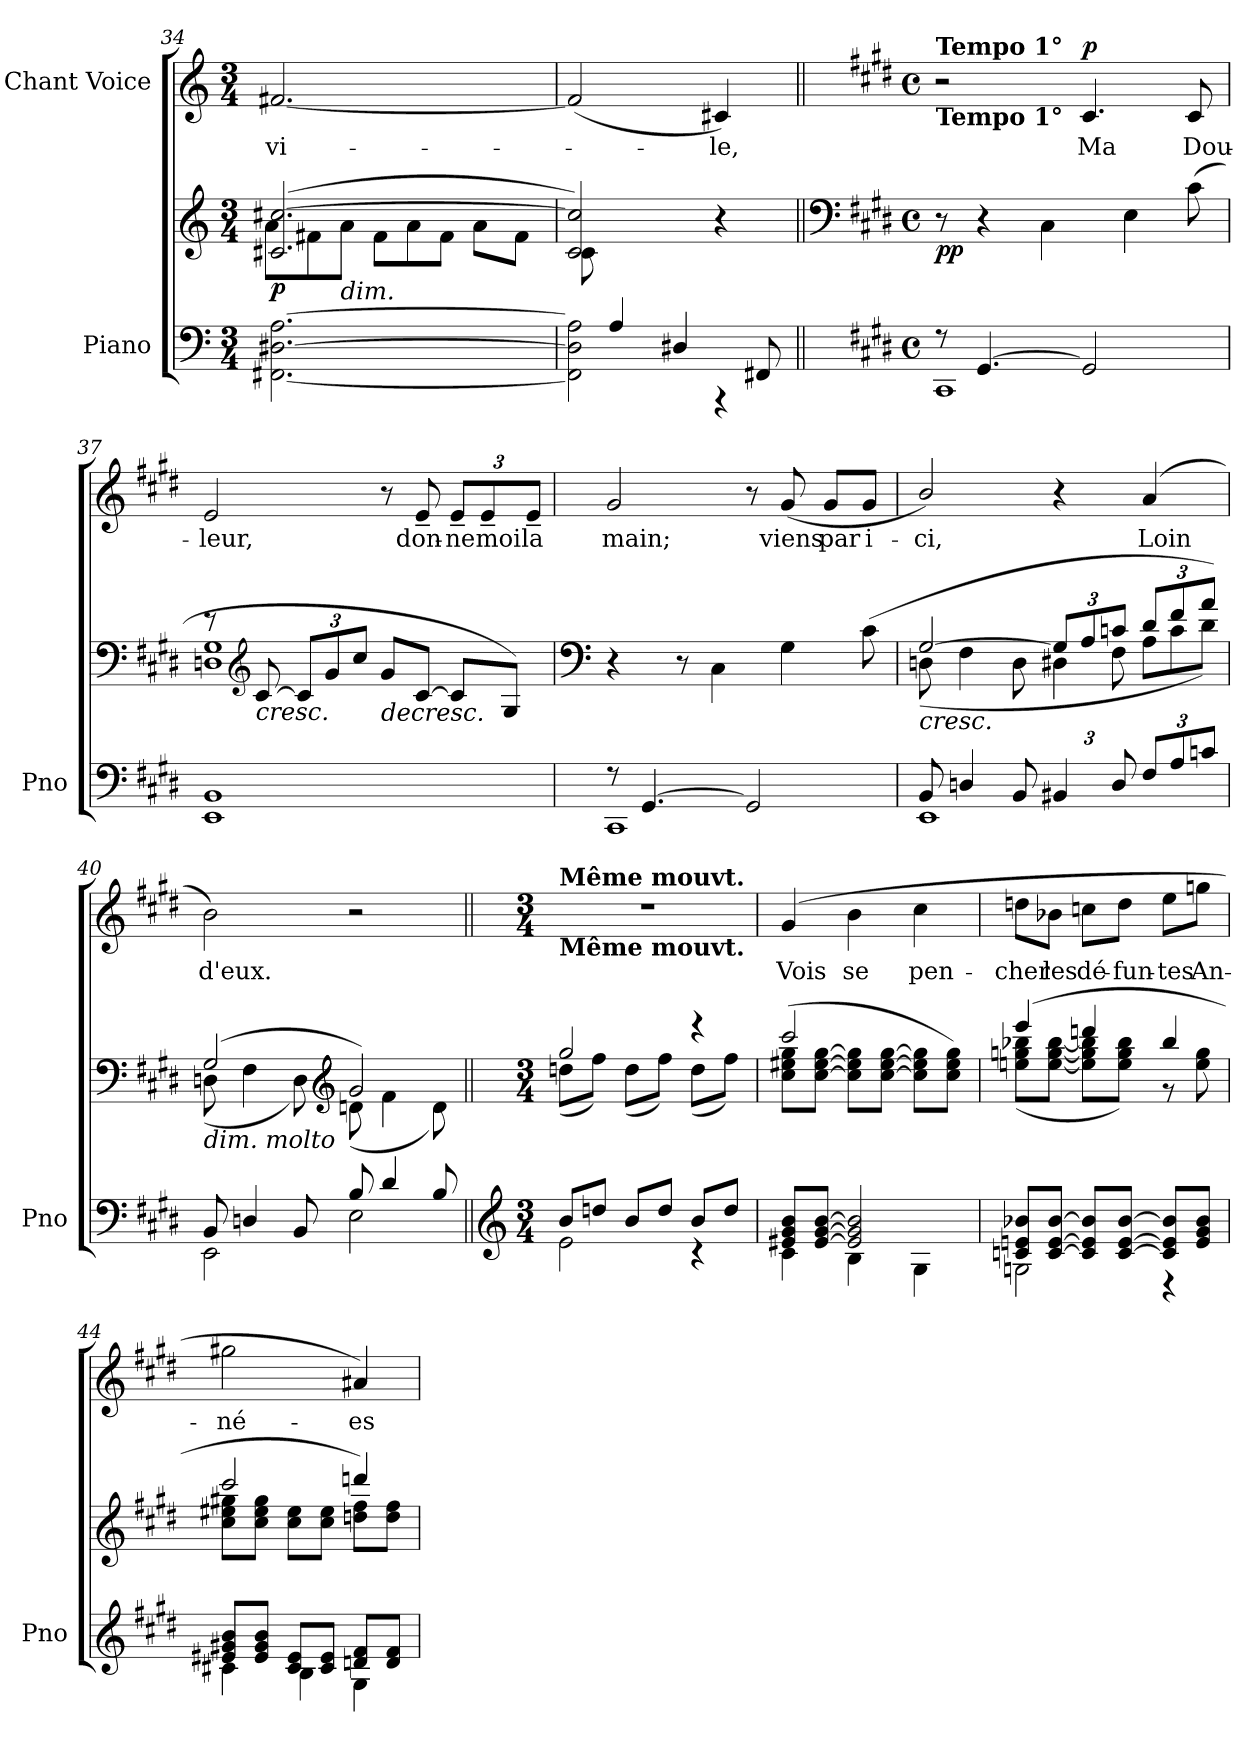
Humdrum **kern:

**kern	**kern	**dynam	**kern	**text	**dynam
*part2	*part2	*part2	*part1	*part1	*part1
*staff3	*staff2	*staff2/3	*staff1	*staff1	*staff1
*I"Piano	*	*	*I"Chant Voice	*	*
*I'Pno	*	*	*	*	*
*clefF4	*clefG2	*	*clefG2	*	*
*k[]	*k[]	*	*k[]	*	*
*M3/4	*M3/4	*	*M3/4	*	*
=34	=34	=34	=34	=34	=34
*	*^	*	*	*	*
*	*	*Xtuplet	*	*	*	*
!	!	!	!LO:DY:b	!	!LO:LY:b	!
[2.FF#X\ [2.D#X\ [2.A\	((2.c#X/ [2.cc#X/	12a\L	p	[2.f#X/	-vi-	.
.	.	12f#X\	.	.	.	.
!	!	!LO:TX:b:i:t=dim.	!	!	!	!
.	.	12a\J	.	.	.	.
.	.	12f#\L	.	.	.	.
.	.	12a\	.	.	.	.
.	.	12f#\J	.	.	.	.
.	.	8a\L	.	.	.	.
.	.	8f#\J	.	.	.	.
=35	=35	=35	=35	=35	=35	=35
*^	*	*	*	*	*	*
!	!	!	!	!LO:DY:b	!	!	!
!	!	!	!	!LO:DY:n=1:b	!	!	!
!	!	!	!	!LO:DY:n=2:b	!	!	!
8ryy	2FF#\] 2D#\] 2A\]	2c/ 2cc#/])	8c\	other-dynamics p other-dynamics	(2f#/]	.	.
4A/	.	.	2ryy	.	.	.	.
4D#X/	.	.	.	.	.	.	.
!	!	!	!	!	!	!LO:LY:b	!
.	4r	4r	.	.	4c#X/)	-le,	.
8FF#X/)	.	.	8ryy	.	.	.	.
*	*	*v	*v	*	*	*	*
=36||	=36||	=36||	=36||	=36||	=36||	=36||
*	*	*clefF4	*	*	*	*
*k[f#c#g#d#]	*	*k[f#c#g#d#]	*	*k[f#c#g#d#]	*	*
*M4/4	*	*M4/4	*	*M4/4	*	*
*met(c)	*	*met(c)	*	*met(c)	*	*
*	*	*^	*	*	*	*
!	!	!	!	!	!LO:TX:b:B:t=Tempo 1°	!	!
!	!	!	!	!	!LO:TX:a:B:t=Tempo 1°	!	!
!	!	!	!	!LO:DY:b	!	!	!
*	*	*v	*v	*	*	*	*
8r	1CC#	8r	pp	2r	.	.
([4.GG#/	.	4r	.	.	.	.
.	.	4C#\	.	.	.	.
!	!	!	!	!	!LO:LY:b	!LO:DY:b
2GG#/]	.	.	.	4.c#/	Ma	p
.	.	4E\	.	.	.	.
!	!	!	!	!	!LO:LY:b	!
.	.	(8c#\	.	8c#/	Dou-	.
*v	*v	*	*	*	*	*
!!LO:LB:g=z
=37	=37	=37	=37	=37	=37
*	*^	*	*	*	*
!	!	!	!	!	!LO:LY:b	!
1EE 1BB	8r	1Dn 1G#	.	2e/	-leur,	.
*	*clefG2	*	*	*	*	*
!	!	!	!LO:HP:b	!	!	!
.	[8c#/	.	<	.	.	.
*	*tuplet	*	*	*	*	*
*	*Xbrackettup	*	*	*	*	*
.	12c#/L]	.	.	.	.	.
.	12g#/	.	.	.	.	.
.	12cc#/J	.	.	.	.	.
!	!	!	!LO:HP:b	!	!	!
.	8g#/L	.	>	8r	.	.
!	!	!	!	!	!LO:LY:b	!
.	[8c#/J	.	.	8e~/	don-	.
*	*	*	*	*Xbrackettup	*	*
!	!	!	!	!	!LO:LY:b	!
.	8c#/L]	.	.	12e~/L	-ne	.
!	!	!	!	!	!LO:LY:b	!
.	.	.	.	12e~/	moi	.
.	8G#/J)	.	[	.	.	.
!	!	!	!	!	!LO:LY:b	!
.	.	.	.	12e~/J	la	.
*	*v	*v	*	*	*	*
=38	=38	=38	=38	=38	=38
*	*clefF4	*	*	*	*
*^	*	*	*	*	*
!	!	!	!	!	!LO:LY:b	!
8r	1CC#	4r	.	2g#/	main;	.
([4.GG#/	.	.	.	.	.	.
.	.	8r	.	.	.	.
.	.	4C#\	.	.	.	.
2GG#/]	.	.	.	8r	.	.
!	!	!	!	!	!LO:LY:b	!
.	.	4G#\	.	(8g#/	viens	.
!	!	!	!	!	!LO:LY:b	!
.	.	.	.	8g#/L	par	.
!	!	!	!	!	!LO:LY:b	!
.	.	(8c#\	.	8g#/J	i-	.
=39	=39	=39	=39	=39	=39	=39
!	!	!	!LO:HP:b	!	!LO:LY:b	!
*	*	*^	*	*	*	*
8BB/	1EE	[2G#/	(8Dn\	<	2b/)	-ci,	.
4Dn/	.	.	4F#\	.	.	.	.
8BB/	.	.	8D\	.	.	.	.
*Xbrackettup	*	*	*Xtuplet	*	*	*	*
6BB#X/	.	12G#/L]	6D#X\	.	4r	.	.
.	.	12A/	.	.	.	.	.
12D/	.	12cn/J	12F#\	.	.	.	.
*brackettup	*	*tuplet	*Xtuplet	*	*	*	*
!	!	!	!	!	!	!LO:LY:b	!
12F#/L	.	12d#/L	12A\L	.	(4a/	Loin	.
12A/	.	12f#/	12c\	.	.	.	.
12cn/J	.	12a/J)	12d#\J)	.	.	.	.
*v	*v	*	*	*	*	*	*
*	*v	*v	*	*	*	*
.	.	]	.	.	.
!!LO:PB:g=z
=40	=40	=40	=40	=40	=40
*^	*^	*	*	*	*
!	!	!LO:TX:b:i:t=dim. molto	!	!	!	!	!
!	!	!	!	!	!	!LO:LY:b	!
8BB/	2EE\	(2G#/	(8Dn\	.	2b\)	d'eux.	.
4Dn/	.	.	4F#\	.	.	.	.
8BB/	.	.	8D\)	.	.	.	.
*	*	*clefG2	*	*	*	*	*
8B/	2E\	2g#/)	(8dn\	.	2r	.	.
4d#/	.	.	4f#\	.	.	.	.
8B/	.	.	8d\)	.	.	.	.
=41||	=41||	=41||	=41||	=41||	=41||	=41||	=41||
*clefG2	*	*	*	*	*	*	*
*M3/4	*	*M3/4	*	*	*M3/4	*	*
!	!	!	!	!	!LO:TX:b:B:t=Même mouvt.	!	!
!	!	!	!	!	!LO:TX:a:B:t=Même mouvt.	!	!
8b/L	2e\	2gg#/	(8ddn\L	.	2.r	.	.
!	!	!	!	!LO:DY:b	!	!	!
!	!	!	!	!LO:DY:n=1:b	!	!	!
8ddn/J	.	.	8ff#\J)	p other-dynamics	.	.	.
8b/L	.	.	(8dd\L	.	.	.	.
8dd/J	.	.	8ff#\J)	.	.	.	.
8b/L	4r	4r	(8dd\L	.	.	.	.
8dd/J	.	.	8ff#\J)	.	.	.	.
=42	=42	=42	=42	=42	=42	=42	=42
!	!	!	!	!	!	!LO:LY:b	!LO:DY:b
!	!	!	!	!	!	!	!LO:DY:n=1:b
8e#X/ 8g#/ 8b/L	4c#\	(8cc#\ 8ee#X\ 8gg#\L	2ccc#/	.	(4g#/	Vois	p other-dynamics
!	!	!	!	!LO:DY:b	!	!	!
!	!	!	!	!LO:DY:n=1:b	!	!	!
[8e#/ [8g#/ [8b/J	.	[8cc#\ [8ee#\ [8gg#\J	.	pp other-dynamics	.	.	.
!	!	!	!	!	!	!LO:LY:b	!
2e#/] 2g#/] 2b/]	4B\	8cc#\] 8ee#\] 8gg#\]L	.	.	4b\	se	.
.	.	[8cc#\ [8ee#\ [8gg#\J	.	.	.	.	.
!	!	!	!	!	!	!LO:LY:b	!
.	4G#\	8cc#\] 8ee#\] 8gg#\]L	4ryy	.	4cc#\	pen-	.
.	.	8cc#\ 8ee#\ 8gg#\J)	.	.	.	.	.
=43	=43	=43	=43	=43	=43	=43	=43
!	!	!	!	!	!	!LO:LY:b	!
8cn/ 8en/ 8b-X/L	2Gn\	(4eee/	(8een\ 8ggn\ 8bb-X\L	.	8ddn\L	-cher	.
!	!	!	!	!	!	!LO:LY:b	!
[8c/ [8e/ [8b-/J	.	.	[8ee\ [8gg\ [8bb-\J	.	8b-X\J	les	.
!	!	!	!	!	!	!LO:LY:b	!
8c/] 8e/] 8b-/]L	.	4dddn/	8ee\] 8gg\] 8bb-\]L	.	8ccn\L	dé-	.
!	!	!	!	!	!	!LO:LY:b	!
[8c/ [8e/ [8b-/J	.	.	8ee\ 8gg\ 8bb-\J)	.	8dd\J	-fun-	.
!	!	!	!	!	!	!LO:LY:b	!
8c/] 8e/] 8b-/]L	4r	4bb-/	8r	.	8ee\L	-tes	.
!	!	!	!	!	!	!LO:LY:b	!
8e/ 8g#/ 8b-/J	.	.	8ee\ 8gg\	.	8ggn\J	An-	.
!!LO:LB:g=z
=44	=44	=44	=44	=44	=44	=44	=44
!	!	!	!	!	!	!LO:LY:b	!
8e#X/ 8g#X/ 8b/L	4c#X\	2ccc#/	8cc#\ 8ee#X\ 8gg#X\L	.	2gg#X\	-né-	.
8e#/ 8g#/ 8b/J	.	.	8cc#\ 8ee#\ 8gg#\J	.	.	.	.
8c#/ 8e#/L	4B\	.	8cc#\ 8ee#\L	.	.	.	.
8c#/ 8e#/J	.	.	8cc#\ 8ee#\J	.	.	.	.
!	!	!	!	!	!	!LO:LY:b	!
8dn/ 8f#/L	4G#\	4dddn/)	8ddn\ 8ff#\L	.	4a#X/)	-es	.
8d/ 8f#/J	.	.	8dd\ 8ff#\J	[	.	.	.
*v	*v	*	*	*	*	*	*
*	*v	*v	*	*	*	*
=	=	=	=	=	=
*-	*-	*-	*-	*-	*-
